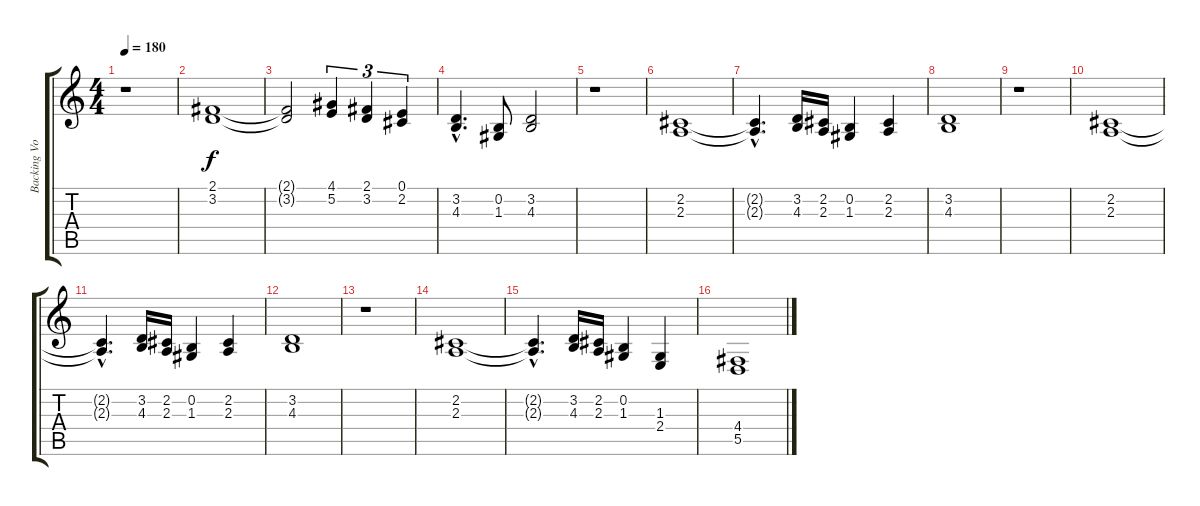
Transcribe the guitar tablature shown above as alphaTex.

\track ("Backing Vocals (1)" "Backing Vo") {instrument choiraahs}
\staff {score tabs}
\tuning (E4 B3 G3 D3 A2 E2) {hide}
\ts (4 4)
\tempo 180
\clef g2
\ks c
r.1{dy f} |
(2.1 3.2).1 |
(2.1{t} 3.2{t}).2 (4.1 5.2).4{tu (3 2)} (2.1 3.2).4{tu (3 2)} (0.1 2.2).4{tu (3 2)} |
(3.2{hac} 4.3{hac}).4{d} (0.2 1.3).8 (3.2 4.3).2 |
r.1 |
(2.2 2.3).1 |
(2.2{hac t} 2.3{hac t}).4{d} (3.2 4.3).16 (2.2 2.3).16 (0.2 1.3).4 (2.2 2.3).4 |
(3.2 4.3).1 |
r.1 |
(2.2 2.3).1 |
(2.2{hac t} 2.3{hac t}).4{d} (3.2 4.3).16 (2.2 2.3).16 (0.2 1.3).4 (2.2 2.3).4 |
(3.2 4.3).1 |
r.1 |
(2.2 2.3).1 |
(2.2{hac t} 2.3{hac t}).4{d} (3.2 4.3).16 (2.2 2.3).16 (0.2 1.3).4 (1.3 2.4).4 |
(4.4 5.5).1
